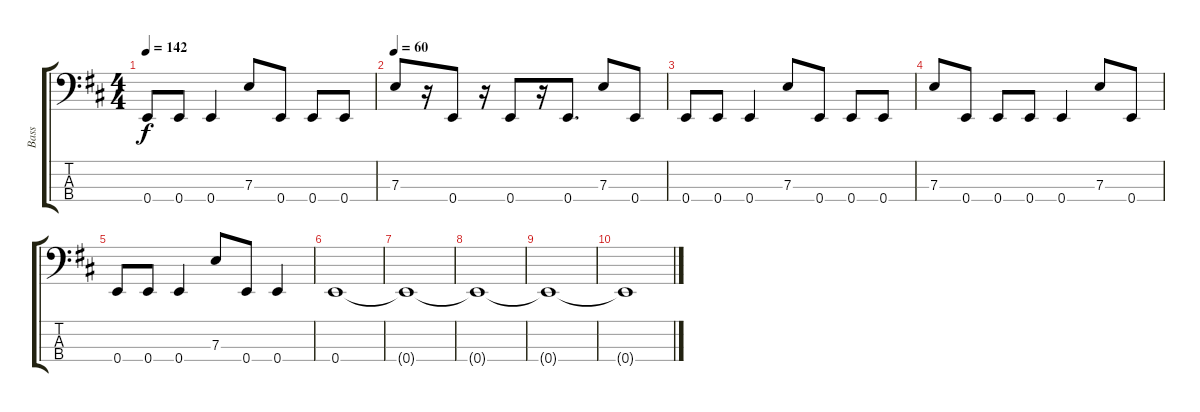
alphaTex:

\track ("Bass" "Bass") {instrument electricbasspick}
\staff {score tabs}
\tuning (G2 D2 A1 E1) {hide}
\ts (4 4)
\tempo 142
\clef f4
\ks d
0.4.8{dy f beam merge} 0.4.8 0.4.4 7.3.8{beam merge} 0.4.8 0.4.8 0.4.8 |
\tempo 60
7.3.8{beam merge} r.16 0.4.8 r.16 0.4.8{beam merge} r.16{beam merge} 0.4.8{d} 7.3.8 0.4.8 |
0.4.8{beam merge} 0.4.8 0.4.4 7.3.8{beam merge} 0.4.8 0.4.8 0.4.8 |
7.3.8{beam merge} 0.4.8 0.4.8{beam merge} 0.4.8{beam merge} 0.4.4 7.3.8{beam merge} 0.4.8 |
0.4.8{beam merge} 0.4.8 0.4.4 7.3.8 0.4.8 0.4.4 |
0.4.1 |
0.4{t}.1{volume 0} |
0.4{t}.1 |
0.4{t}.1 |
0.4{t}.1
